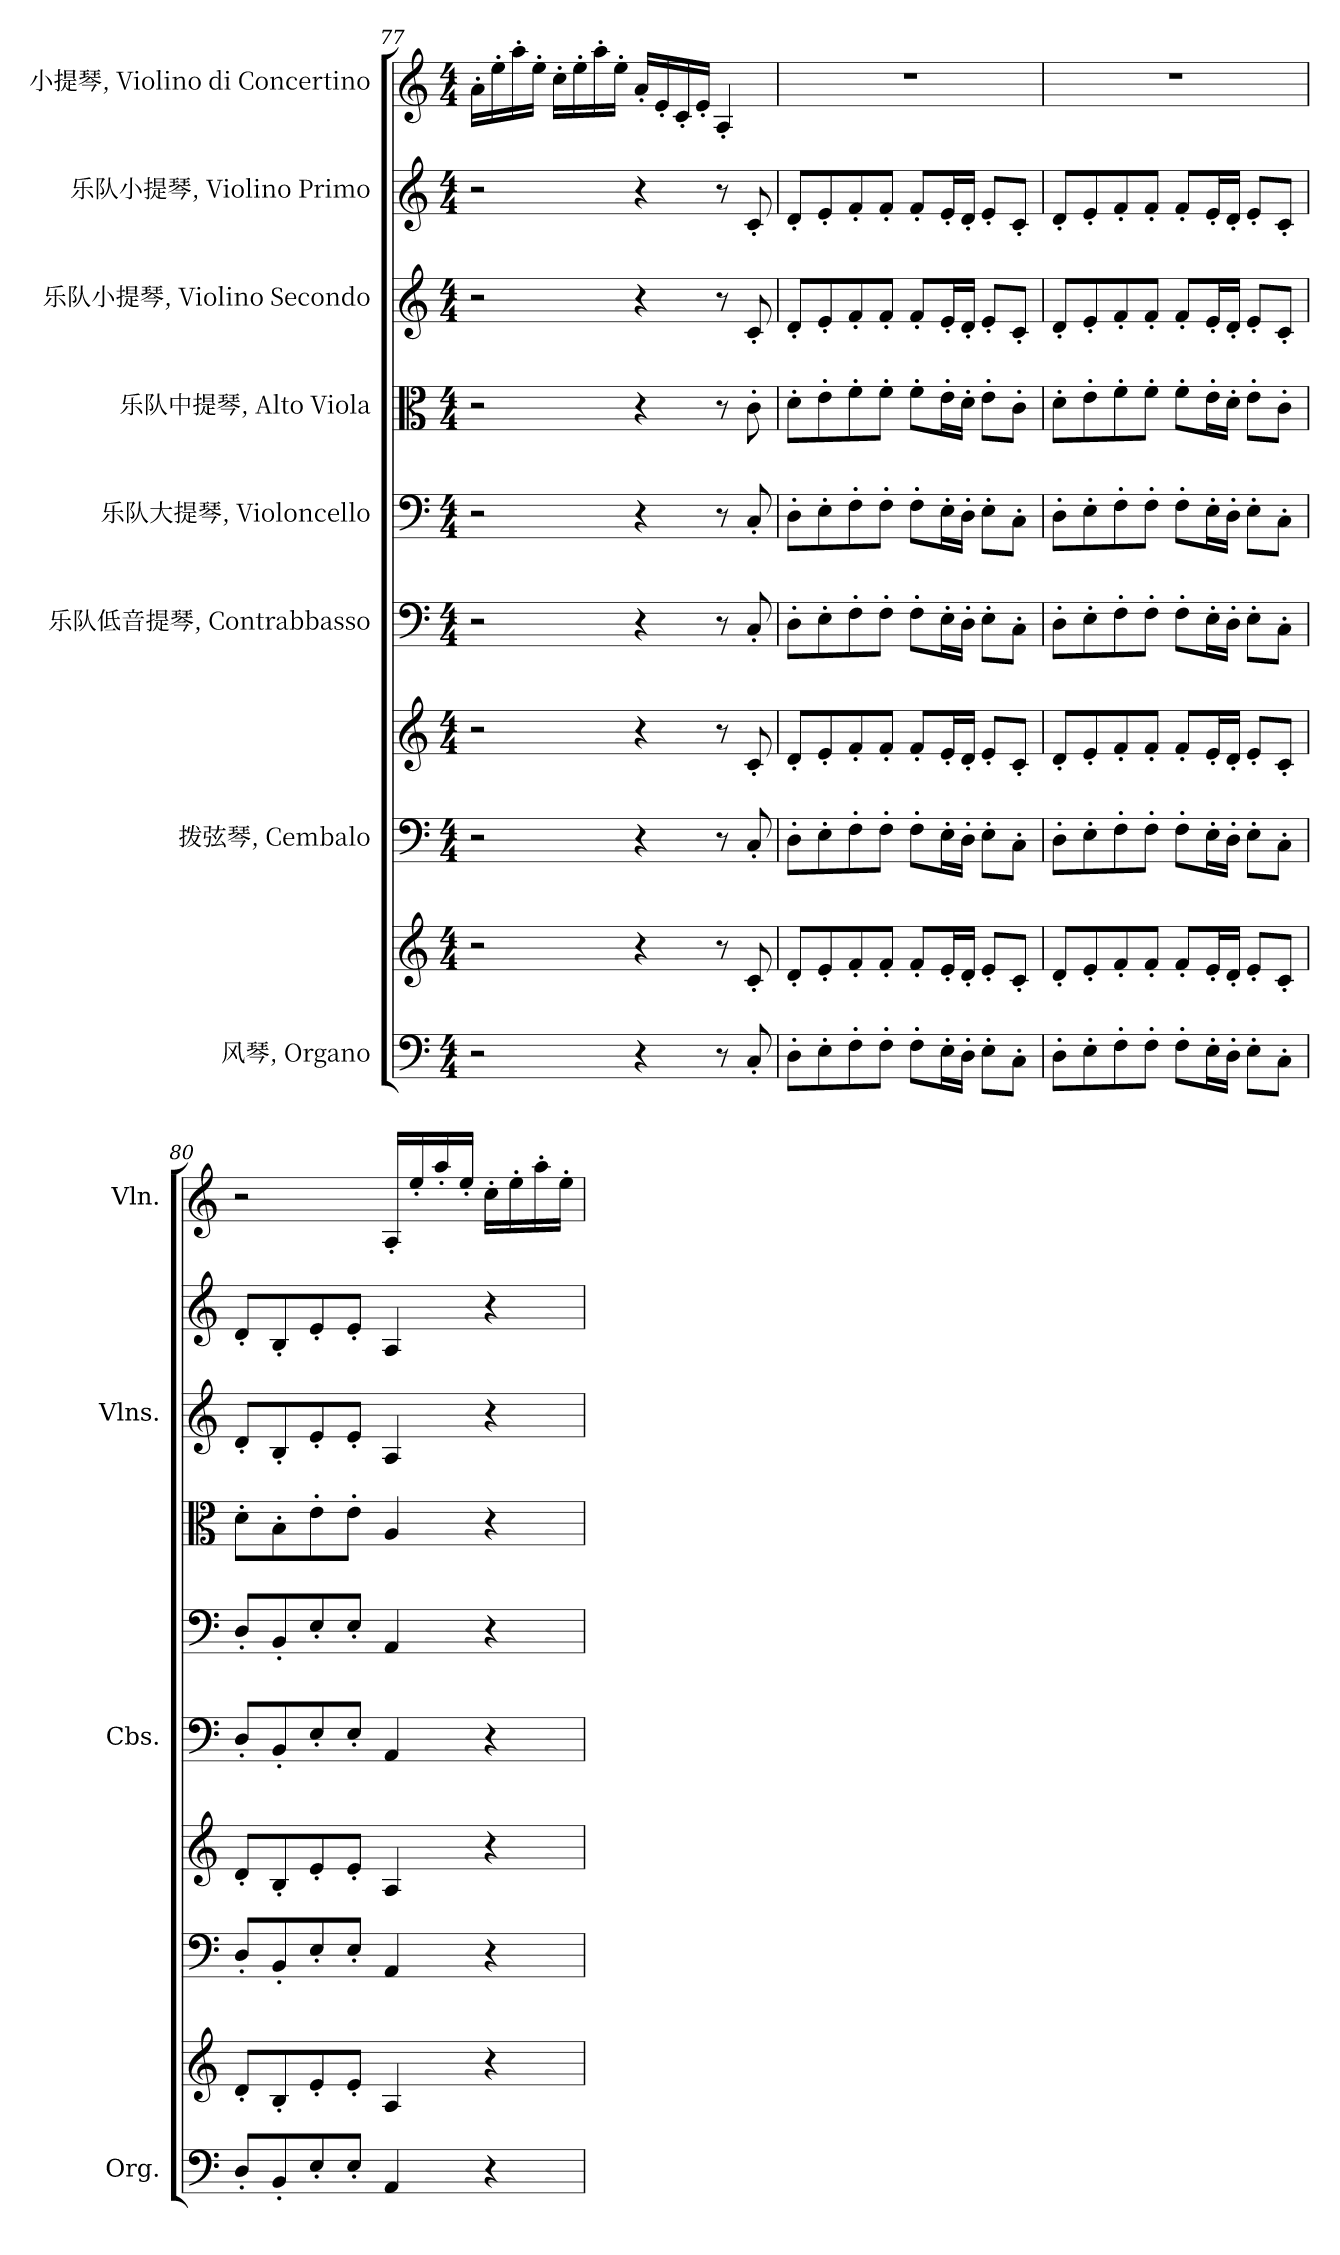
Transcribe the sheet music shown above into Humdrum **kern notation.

**kern	**kern	**kern	**kern	**kern	**kern	**kern	**kern	**kern	**kern
*part8	*part8	*part7	*part7	*part6	*part5	*part4	*part3	*part2	*part1
*staff10	*staff9	*staff8	*staff7	*staff6	*staff5	*staff4	*staff3	*staff2	*staff1
*I"风琴, Organo	*	*I"拨弦琴, Cembalo	*	*I"乐队低音提琴, Contrabbasso	*I"乐队大提琴, Violoncello	*I"乐队中提琴, Alto Viola	*I"乐队小提琴, Violino Secondo	*I"乐队小提琴, Violino Primo	*I"小提琴, Violino di Concertino
*I'Org.	*	*	*	*I'Cbs.	*	*	*I'Vlns.	*	*I'Vln.
!!LO:PB:g=z
*clefF4	*clefG2	*clefF4	*clefG2	*clefF4	*clefF4	*clefC3	*clefG2	*clefG2	*clefG2
*	*	*	*	*ITrd7c12	*	*	*	*	*
*k[]	*k[]	*k[]	*k[]	*k[]	*k[]	*k[]	*k[]	*k[]	*k[]
*M4/4	*M4/4	*M4/4	*M4/4	*M4/4	*M4/4	*M4/4	*M4/4	*M4/4	*M4/4
=77	=77	=77	=77	=77	=77	=77	=77	=77	=77
2r	2r	2r	2r	2r	2r	2r	2r	2r	16a'\LL
.	.	.	.	.	.	.	.	.	16ee'\
.	.	.	.	.	.	.	.	.	16aa'\
.	.	.	.	.	.	.	.	.	16ee'\JJ
.	.	.	.	.	.	.	.	.	16cc'\LL
.	.	.	.	.	.	.	.	.	16ee'\
.	.	.	.	.	.	.	.	.	16aa'\
.	.	.	.	.	.	.	.	.	16ee'\JJ
4r	4r	4r	4r	4r	4r	4r	4r	4r	16a'/LL
.	.	.	.	.	.	.	.	.	16e'/
.	.	.	.	.	.	.	.	.	16c'/
.	.	.	.	.	.	.	.	.	16e'/JJ
8r	8r	8r	8r	8r	8r	8r	8r	8r	4A'/
8C'/	8c'/	8C'/	8c'/	8CC'/	8C'/	8c'\	8c'/	8c'/	.
=78	=78	=78	=78	=78	=78	=78	=78	=78	=78
8D'\L	8d'/L	8D'\L	8d'/L	8DD'\L	8D'\L	8d'\L	8d'/L	8d'/L	1r
8E'\	8e'/	8E'\	8e'/	8EE'\	8E'\	8e'\	8e'/	8e'/	.
8F'\	8f'/	8F'\	8f'/	8FF'\	8F'\	8f'\	8f'/	8f'/	.
8F'\J	8f'/J	8F'\J	8f'/J	8FF'\J	8F'\J	8f'\J	8f'/J	8f'/J	.
8F'\L	8f'/L	8F'\L	8f'/L	8FF'\L	8F'\L	8f'\L	8f'/L	8f'/L	.
16E'\L	16e'/L	16E'\L	16e'/L	16EE'\L	16E'\L	16e'\L	16e'/L	16e'/L	.
16D'\JJ	16d'/JJ	16D'\JJ	16d'/JJ	16DD'\JJ	16D'\JJ	16d'\JJ	16d'/JJ	16d'/JJ	.
8E'\L	8e'/L	8E'\L	8e'/L	8EE'\L	8E'\L	8e'\L	8e'/L	8e'/L	.
8C'\J	8c'/J	8C'\J	8c'/J	8CC'\J	8C'\J	8c'\J	8c'/J	8c'/J	.
=79	=79	=79	=79	=79	=79	=79	=79	=79	=79
8D'\L	8d'/L	8D'\L	8d'/L	8DD'\L	8D'\L	8d'\L	8d'/L	8d'/L	1r
8E'\	8e'/	8E'\	8e'/	8EE'\	8E'\	8e'\	8e'/	8e'/	.
8F'\	8f'/	8F'\	8f'/	8FF'\	8F'\	8f'\	8f'/	8f'/	.
8F'\J	8f'/J	8F'\J	8f'/J	8FF'\J	8F'\J	8f'\J	8f'/J	8f'/J	.
8F'\L	8f'/L	8F'\L	8f'/L	8FF'\L	8F'\L	8f'\L	8f'/L	8f'/L	.
16E'\L	16e'/L	16E'\L	16e'/L	16EE'\L	16E'\L	16e'\L	16e'/L	16e'/L	.
16D'\JJ	16d'/JJ	16D'\JJ	16d'/JJ	16DD'\JJ	16D'\JJ	16d'\JJ	16d'/JJ	16d'/JJ	.
8E'\L	8e'/L	8E'\L	8e'/L	8EE'\L	8E'\L	8e'\L	8e'/L	8e'/L	.
8C'\J	8c'/J	8C'\J	8c'/J	8CC'\J	8C'\J	8c'\J	8c'/J	8c'/J	.
!!LO:PB:g=z
=80	=80	=80	=80	=80	=80	=80	=80	=80	=80
8D'/L	8d'/L	8D'/L	8d'/L	8DD'/L	8D'/L	8d'\L	8d'/L	8d'/L	2r
8BB'/	8B'/	8BB'/	8B'/	8BBB'/	8BB'/	8B'\	8B'/	8B'/	.
8E'/	8e'/	8E'/	8e'/	8EE'/	8E'/	8e'\	8e'/	8e'/	.
8E'/J	8e'/J	8E'/J	8e'/J	8EE'/J	8E'/J	8e'\J	8e'/J	8e'/J	.
4AA/	4A/	4AA/	4A/	4AAA/	4AA/	4A/	4A/	4A/	16A'/LL
.	.	.	.	.	.	.	.	.	16ee'/
.	.	.	.	.	.	.	.	.	16aa'/
.	.	.	.	.	.	.	.	.	16ee'/JJ
4r	4r	4r	4r	4r	4r	4r	4r	4r	16cc'\LL
.	.	.	.	.	.	.	.	.	16ee'\
.	.	.	.	.	.	.	.	.	16aa'\
.	.	.	.	.	.	.	.	.	16ee'\JJ
=	=	=	=	=	=	=	=	=	=
*-	*-	*-	*-	*-	*-	*-	*-	*-	*-
